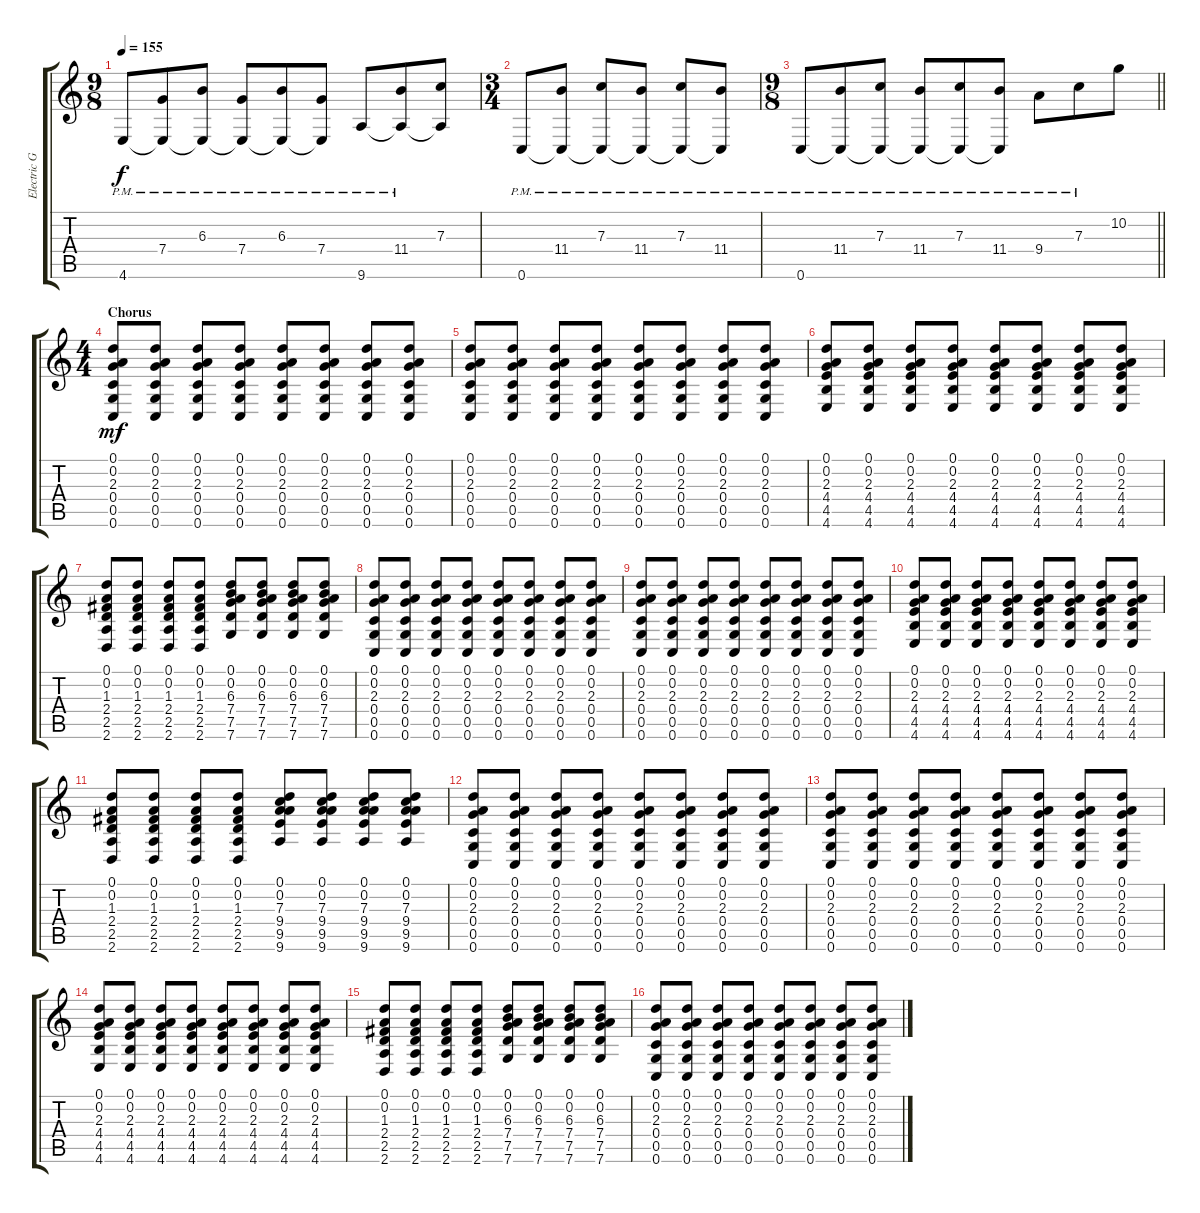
\track ("Electric Guitar 1" "Electric G") {instrument distortionguitar}
\staff {score tabs}
\tuning (D4 A3 F3 C3 G2 C2) {hide}
\ts (9 8)
\tempo 155
\clef g2
\ks c
4.6{pm}.8{dy f} (7.4{pm} 4.6{t}).8 (6.3{pm} 4.6{t}).8 (7.4{pm} 4.6{t}).8 (6.3{pm} 4.6{t}).8 (7.4{pm} 4.6{t}).8 9.6{pm}.8 (11.4{pm} 9.6{t}).8 (7.3 9.6{t}).8 |
\ts (3 4)
0.6{pm}.8 (11.4{pm} 0.6{t}).8 (7.3{pm} 0.6{t}).8 (11.4{pm} 0.6{t}).8 (7.3{pm} 0.6{t}).8 (11.4{pm} 0.6{t}).8 |
\ts (9 8)
\barLineRight lightlight
0.6{pm}.8 (11.4{pm} 0.6{t}).8 (7.3{pm} 0.6{t}).8 (11.4{pm} 0.6{t}).8 (7.3{pm} 0.6{t}).8 (11.4{pm} 0.6{t}).8 9.4{pm}.8 7.3{pm}.8 10.2.8 |
\ts (4 4)
\section ("" "Chorus")
(0.1 0.2 2.3 0.4 0.5 0.6).8{dy mf volume 11 balance 8} (0.1 0.2 2.3 0.4 0.5 0.6).8 (0.1 0.2 2.3 0.4 0.5 0.6).8 (0.1 0.2 2.3 0.4 0.5 0.6).8 (0.1 0.2 2.3 0.4 0.5 0.6).8 (0.1 0.2 2.3 0.4 0.5 0.6).8 (0.1 0.2 2.3 0.4 0.5 0.6).8 (0.1 0.2 2.3 0.4 0.5 0.6).8 |
(0.1 0.2 2.3 0.4 0.5 0.6).8 (0.1 0.2 2.3 0.4 0.5 0.6).8 (0.1 0.2 2.3 0.4 0.5 0.6).8 (0.1 0.2 2.3 0.4 0.5 0.6).8 (0.1 0.2 2.3 0.4 0.5 0.6).8 (0.1 0.2 2.3 0.4 0.5 0.6).8 (0.1 0.2 2.3 0.4 0.5 0.6).8 (0.1 0.2 2.3 0.4 0.5 0.6).8 |
(0.1 0.2 2.3 4.4 4.5 4.6).8 (0.1 0.2 2.3 4.4 4.5 4.6).8 (0.1 0.2 2.3 4.4 4.5 4.6).8 (0.1 0.2 2.3 4.4 4.5 4.6).8 (0.1 0.2 2.3 4.4 4.5 4.6).8 (0.1 0.2 2.3 4.4 4.5 4.6).8 (0.1 0.2 2.3 4.4 4.5 4.6).8 (0.1 0.2 2.3 4.4 4.5 4.6).8 |
(0.1 0.2 1.3 2.4 2.5 2.6).8 (0.1 0.2 1.3 2.4 2.5 2.6).8 (0.1 0.2 1.3 2.4 2.5 2.6).8 (0.1 0.2 1.3 2.4 2.5 2.6).8 (0.1 0.2 6.3 7.4 7.5 7.6).8 (0.1 0.2 6.3 7.4 7.5 7.6).8 (0.1 0.2 6.3 7.4 7.5 7.6).8 (0.1 0.2 6.3 7.4 7.5 7.6).8 |
(0.1 0.2 2.3 0.4 0.5 0.6).8 (0.1 0.2 2.3 0.4 0.5 0.6).8 (0.1 0.2 2.3 0.4 0.5 0.6).8 (0.1 0.2 2.3 0.4 0.5 0.6).8 (0.1 0.2 2.3 0.4 0.5 0.6).8 (0.1 0.2 2.3 0.4 0.5 0.6).8 (0.1 0.2 2.3 0.4 0.5 0.6).8 (0.1 0.2 2.3 0.4 0.5 0.6).8 |
(0.1 0.2 2.3 0.4 0.5 0.6).8 (0.1 0.2 2.3 0.4 0.5 0.6).8 (0.1 0.2 2.3 0.4 0.5 0.6).8 (0.1 0.2 2.3 0.4 0.5 0.6).8 (0.1 0.2 2.3 0.4 0.5 0.6).8 (0.1 0.2 2.3 0.4 0.5 0.6).8 (0.1 0.2 2.3 0.4 0.5 0.6).8 (0.1 0.2 2.3 0.4 0.5 0.6).8 |
(0.1 0.2 2.3 4.4 4.5 4.6).8 (0.1 0.2 2.3 4.4 4.5 4.6).8 (0.1 0.2 2.3 4.4 4.5 4.6).8 (0.1 0.2 2.3 4.4 4.5 4.6).8 (0.1 0.2 2.3 4.4 4.5 4.6).8 (0.1 0.2 2.3 4.4 4.5 4.6).8 (0.1 0.2 2.3 4.4 4.5 4.6).8 (0.1 0.2 2.3 4.4 4.5 4.6).8 |
(0.1 0.2 1.3 2.4 2.5 2.6).8 (0.1 0.2 1.3 2.4 2.5 2.6).8 (0.1 0.2 1.3 2.4 2.5 2.6).8 (0.1 0.2 1.3 2.4 2.5 2.6).8 (0.1 0.2 7.3 9.4 9.5 9.6).8 (0.1 0.2 7.3 9.4 9.5 9.6).8 (0.1 0.2 7.3 9.4 9.5 9.6).8 (0.1 0.2 7.3 9.4 9.5 9.6).8 |
(0.1 0.2 2.3 0.4 0.5 0.6).8 (0.1 0.2 2.3 0.4 0.5 0.6).8 (0.1 0.2 2.3 0.4 0.5 0.6).8 (0.1 0.2 2.3 0.4 0.5 0.6).8 (0.1 0.2 2.3 0.4 0.5 0.6).8 (0.1 0.2 2.3 0.4 0.5 0.6).8 (0.1 0.2 2.3 0.4 0.5 0.6).8 (0.1 0.2 2.3 0.4 0.5 0.6).8 |
(0.1 0.2 2.3 0.4 0.5 0.6).8 (0.1 0.2 2.3 0.4 0.5 0.6).8 (0.1 0.2 2.3 0.4 0.5 0.6).8 (0.1 0.2 2.3 0.4 0.5 0.6).8 (0.1 0.2 2.3 0.4 0.5 0.6).8 (0.1 0.2 2.3 0.4 0.5 0.6).8 (0.1 0.2 2.3 0.4 0.5 0.6).8 (0.1 0.2 2.3 0.4 0.5 0.6).8 |
(0.1 0.2 2.3 4.4 4.5 4.6).8 (0.1 0.2 2.3 4.4 4.5 4.6).8 (0.1 0.2 2.3 4.4 4.5 4.6).8 (0.1 0.2 2.3 4.4 4.5 4.6).8 (0.1 0.2 2.3 4.4 4.5 4.6).8 (0.1 0.2 2.3 4.4 4.5 4.6).8 (0.1 0.2 2.3 4.4 4.5 4.6).8 (0.1 0.2 2.3 4.4 4.5 4.6).8 |
(0.1 0.2 1.3 2.4 2.5 2.6).8 (0.1 0.2 1.3 2.4 2.5 2.6).8 (0.1 0.2 1.3 2.4 2.5 2.6).8 (0.1 0.2 1.3 2.4 2.5 2.6).8 (0.1 0.2 6.3 7.4 7.5 7.6).8 (0.1 0.2 6.3 7.4 7.5 7.6).8 (0.1 0.2 6.3 7.4 7.5 7.6).8 (0.1 0.2 6.3 7.4 7.5 7.6).8 |
(0.1 0.2 2.3 0.4 0.5 0.6).8 (0.1 0.2 2.3 0.4 0.5 0.6).8 (0.1 0.2 2.3 0.4 0.5 0.6).8 (0.1 0.2 2.3 0.4 0.5 0.6).8 (0.1 0.2 2.3 0.4 0.5 0.6).8 (0.1 0.2 2.3 0.4 0.5 0.6).8 (0.1 0.2 2.3 0.4 0.5 0.6).8 (0.1 0.2 2.3 0.4 0.5 0.6).8
